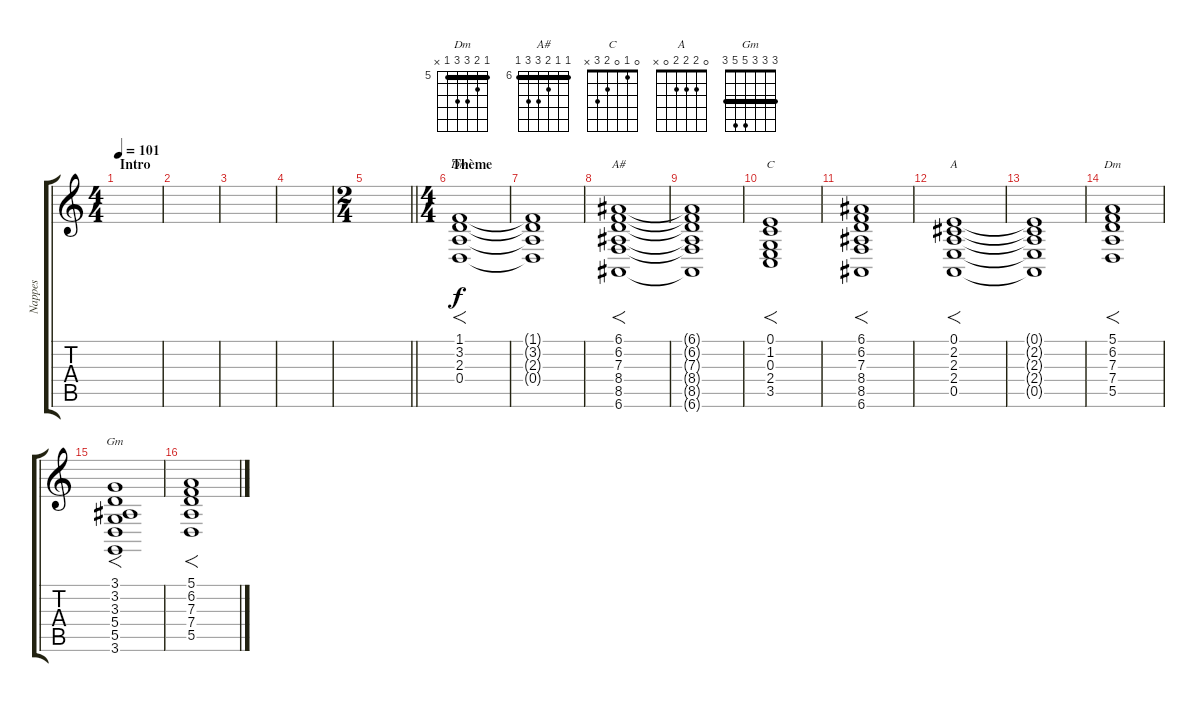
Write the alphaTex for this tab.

\track ("Nappes" "Nappes") {instrument stringensemble2}
\staff {score tabs}
\tuning (E4 B3 G3 D3 A2 E2) {hide}
\chord ("Dm" 1 3 2 0 x x)
\chord ("A#" 6 6 7 8 8 6) {firstfret 6 barre 6}
\chord ("C" 0 1 0 2 3 x)
\chord ("A" 0 2 2 2 0 x)
\chord ("Dm" 5 6 7 7 5 x) {firstfret 5 barre 5}
\chord ("Gm" 3 3 3 5 5 3) {barre 3}
\ts (4 4)
\section ("" "Intro")
\tempo 101
\clef g2
\ks c
|
|
|
|
\ts (2 4)
\barLineRight lightlight
|
\ts (4 4)
\section ("" "Thème")
(1.1 3.2 2.3 0.4).1{f ch "Dm"} |
(1.1{t} 3.2{t} 2.3{t} 0.4{t}).1 |
(6.1 6.2 7.3 8.4 8.5 6.6).1{f ch "A#"} |
(6.1{t} 6.2{t} 7.3{t} 8.4{t} 8.5{t} 6.6{t}).1 |
(0.1 1.2 0.3 2.4 3.5).1{f ch "C"} |
(6.1 6.2 7.3 8.4 8.5 6.6).1{f} |
(0.1 2.2 2.3 2.4 0.5).1{f ch "A"} |
(0.1{t} 2.2{t} 2.3{t} 2.4{t} 0.5{t}).1 |
(5.1 6.2 7.3 7.4 5.5).1{f ch "Dm"} |
(3.1 3.2 3.3 5.4 5.5 3.6).1{f ch "Gm"} |
(5.1 6.2 7.3 7.4 5.5).1{f}
